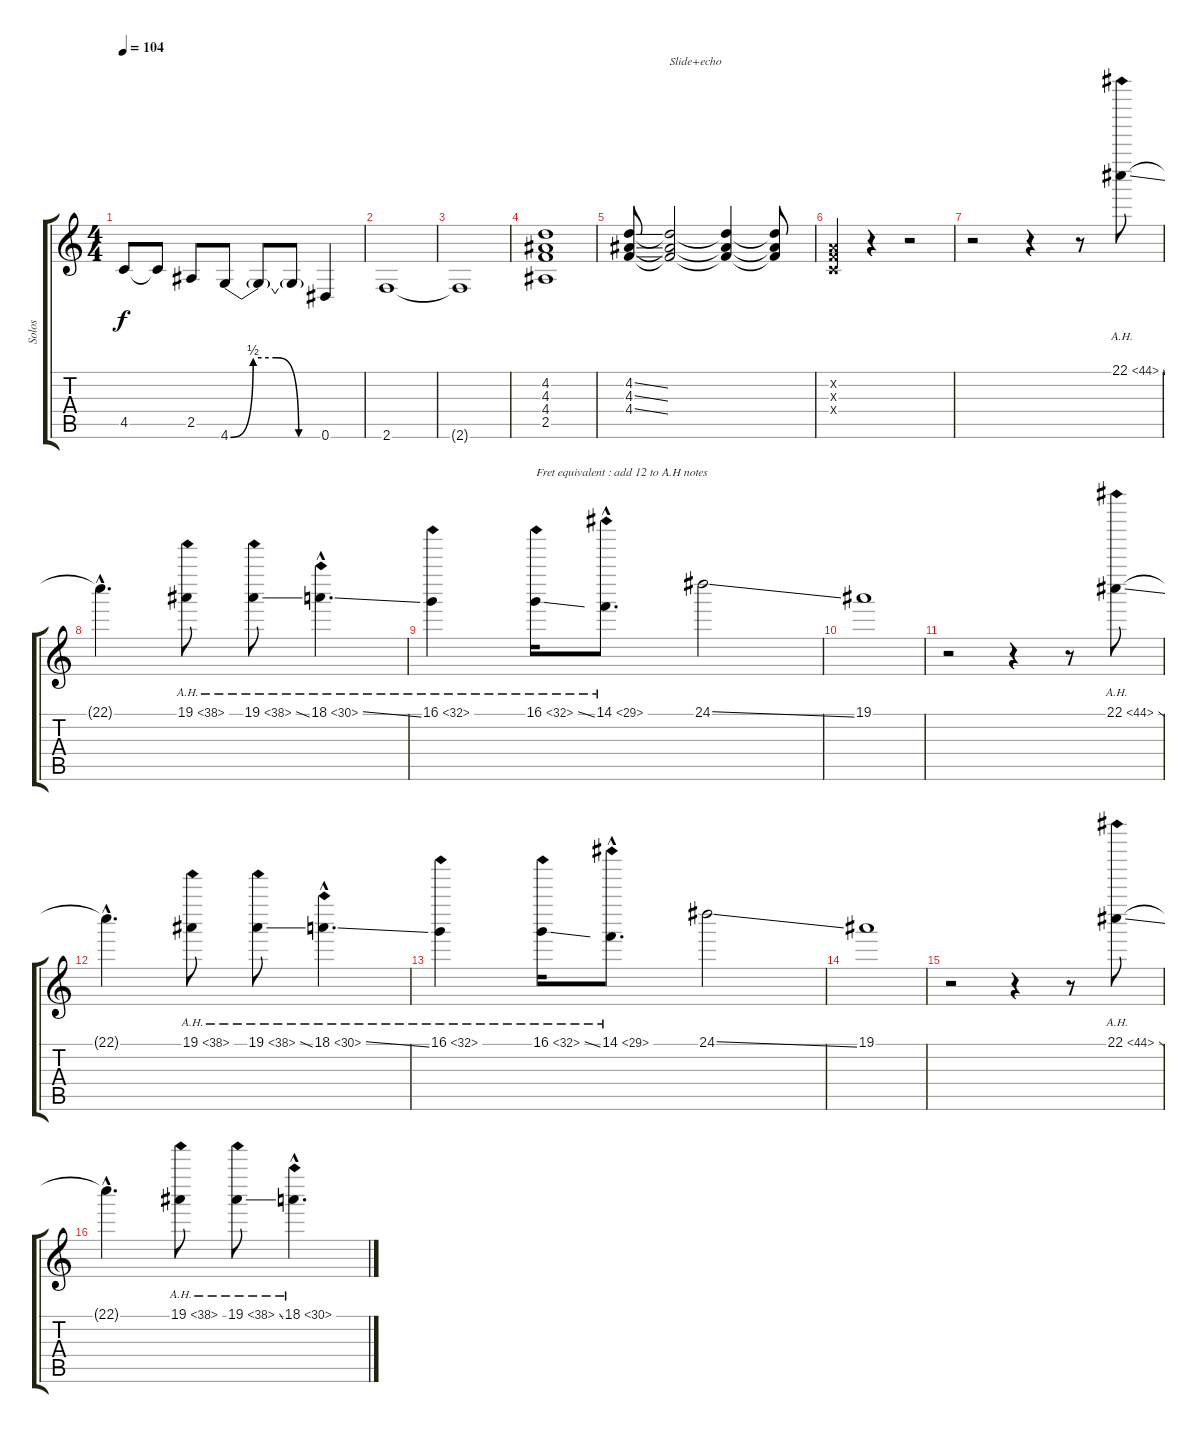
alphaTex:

\track ("Solos" "Solos") {instrument overdrivenguitar}
\staff {score tabs}
\tuning (Eb4 Bb3 Gb3 Db3 Ab2 Eb2) {hide}
\ts (4 4)
\tempo 104
\clef g2
\ks c
4.5{t}.8{dy f} 4.5{t}.8 2.5.8 4.6{be (custom 0 0 15 2 30 2 45 0 60 0)}.8 4.6{t}.8 4.6{t}.8 0.6.4 |
2.6.1 |
2.6{t}.1 |
(4.2 4.3 4.4 2.5).1 |
(4.2{ss} 4.3{ss} 4.4{ss}).8 (4.2{t} 4.3{t} 4.4{t}).2{txt "Slide+echo"} (4.2{t} 4.3{t} 4.4{t}).4 (4.2{t} 4.3{t} 4.4{t}).8 |
(-1.2{x} -1.3{x} -1.4{x}).4 r.4 r.2 |
r.2 r.4 r.8 22.1{ah 22 ss}.8 |
22.1{hac t}.4{d} 19.1{ah 19}.8 19.1{ah 19 ss}.8 18.1{ah 12 ss hac}.4{d} |
16.1{ah 16}.4 16.1{ah 16 ss}.16{txt "Fret equivalent : add 12 to A.H notes"} 14.1{ah 15 hac}.8{d} 24.1{ss}.2 |
19.1.1 |
r.2 r.4 r.8 22.1{ah 22 ss}.8 |
22.1{hac t}.4{d} 19.1{ah 19}.8 19.1{ah 19 ss}.8 18.1{ah 12 ss hac}.4{d} |
16.1{ah 16}.4 16.1{ah 16 ss}.16 14.1{ah 15 hac}.8{d} 24.1{ss}.2 |
19.1.1 |
r.2 r.4 r.8 22.1{ah 22 ss}.8 |
22.1{hac t}.4{d} 19.1{ah 19}.8 19.1{ah 19 ss}.8 18.1{ah 12 ss hac}.4{d}
